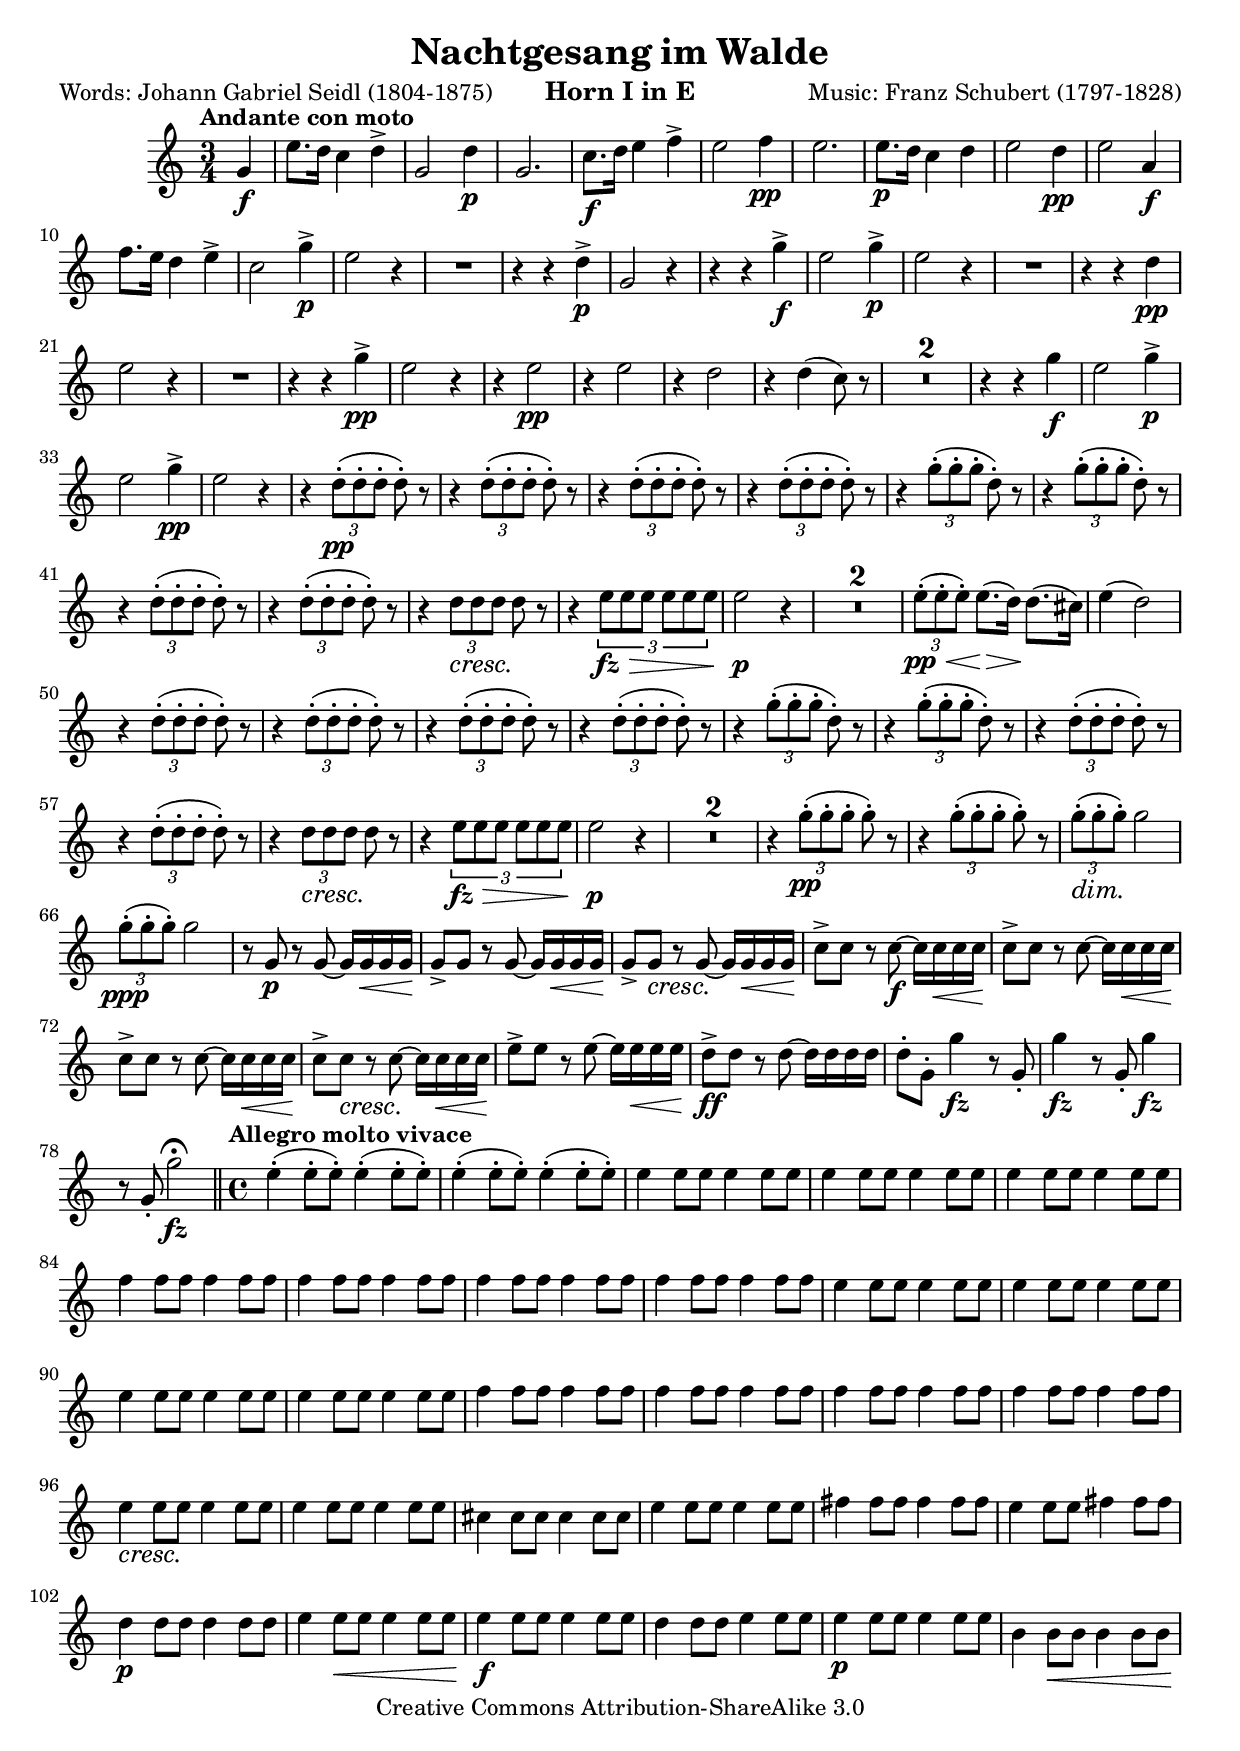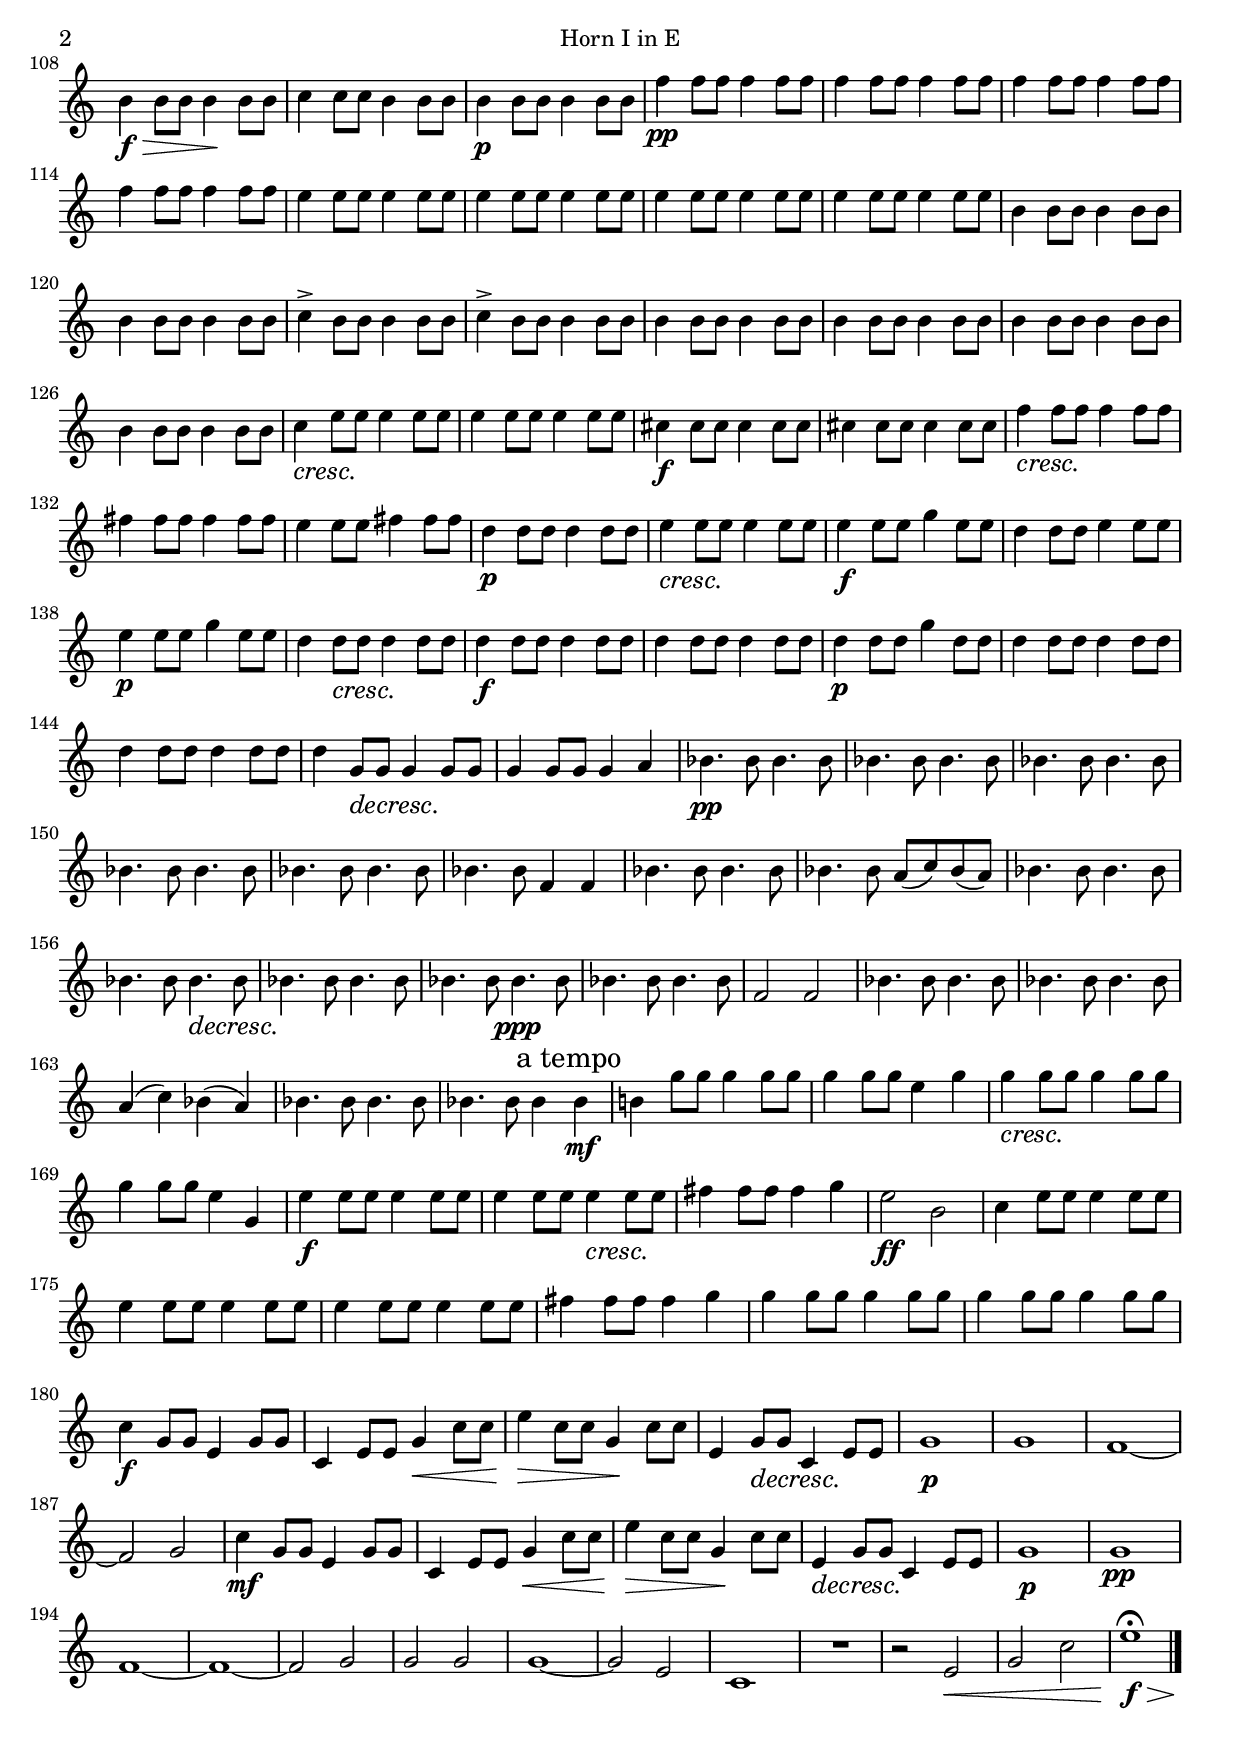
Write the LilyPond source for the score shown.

\version "2.13.43"

\include "defs.ily"
\version "2.13.42"

hornOne = \relative c''
{
  \transposition e
  g4\f |
  e'8. d16 c4 d-> |
  g,2 d'4\p |
  g,2. |
  c8.\f d16 e4 f-> |
  e2 f4\pp |
  e2. |
  e8.\p d16 c4 d |
  e2 d4\pp |
  e2 a,4\f |
  f'8. e16 d4 e-> |
  c2 g'4->\p |
  e2 r4 |
  R2. |
  r4 r d->\p |
  g,2 r4 |
  r r g'4->\f |
  e2 g4->\p |
  e2 r4 |
  R2. |
  r4 r d\pp | e2 r4 |
  R2. |
  r4 r g->\pp |
  e2 r4 |
  r e2\pp |
  r4 e2 |
  r4 d2 |
  r4 d( c8) r |
  R2.*2 |
  r4 r g'\f |
  e2 g4->\p |
  e2 g4->\pp |
  e2 r4 |
  r4 \times 2/3 {d8-.(\pp d-. d-.} d8-.) r |
  \repeat unfold 3 { r4 \times 2/3 {d8-.( d-. d-.} d8-.) r | }
  \repeat unfold 2 { r4 \times 2/3 {g8-.( g-. g-.} d8-.) r | }
  \repeat unfold 2 { r4 \times 2/3 {d8-.( d-. d-.} d8-.) r | }
  r4 \times 2/3 {d8\justCresc d d} d8 r |
  r4 \times 2/3 {e8\fz\> e e e e e} |
  e2\p r4 |
  R2.*2 |
  \times 2/3 {e8-.(\pp\< e-. e-.)} e8.(\> d16)\! d8.( cis16) |
  e4( d2) |
  \repeat unfold 4 { r4 \times 2/3 {d8-.( d-. d-.} d8-.) r | }
  \repeat unfold 2 { r4 \times 2/3 {g8-.( g-. g-.} d8-.) r | }
  \repeat unfold 2 { r4 \times 2/3 {d8-.( d-. d-.} d8-.) r | }
  r4 \times 2/3 {d8\justCresc d d} d8 r |
  r4 \times 2/3 {e8\fz\> e e e e e} |
  e2\p r4 |
  R2.*2 |
  r4 \times 2/3 {g8-.(\pp g-. g-.} g-.) r |
  r4 \times 2/3 {g8-.( g-. g-.} g-.) r |
  \times 2/3 {g8-.(\justDim g-. g-.)} g2 |
  \times 2/3 {g8-.(\ppp g-. g-.)} g2 |
  r8 g,\p r g~ g16 g\< g g |
  g8->\! g r g~ g16 g\< g g |
  g8->\! g\justCresc r g~ g16 g\< g g |
  c8->\! c r c~\f c16 c\< c c |
  c8->\! c r c~ c16 c\< c c |
  c8->\! c r c~ c16 c\< c c |
  c8->\! c\justCresc r c~ c16 c\< c c |
  e8->\! e r e~ e16 e\< e e |
  d8->\ff d r d~ d16 d d d |
  d8-. g,-. g'4\fz r8 g,-. |
  g'4\fz r8 g,-. g'4\fz |
  r8 g,-. g'2\fz\fermata |

  %4/4
  \repeat unfold 4 {e4-.( e8-. e-.)} |
  \repeat unfold 6 {e4 e8 e} |
  \repeat unfold 8 {f4 f8 f} |
  \repeat unfold 8 {e4 e8 e} |
  \repeat unfold 8 {f4 f8 f} |
  s1*0\justCresc \repeat unfold 4 {e4 e8 e} |
  \repeat unfold 2 {cis4 cis8 cis} |
  \repeat unfold 2 {e4 e8 e} |
  \repeat unfold 2 {fis4 fis8 fis} |
  e4 e8 e fis4 fis8 fis |
  d4\p d8 d d4 d8 d |
  e4 e8\< e e4 e8 e |
  e4\f e8 e e4 e8 e |
  d4 d8 d e4 e8 e |
  e4\p e8 e e4 e8 e |
  b4 b8\< b b4 b8 b |
  b4\f\> b8 b b4\! b8 b |
  c4 c8 c b4 b8 b |
  b4\p b8 b b4 b8 b |
  s1*0\pp \repeat unfold 8 {f'4 f8 f} |
  \repeat unfold 8 {e4 e8 e} |
  \repeat unfold 4 {b4 b8 b} |
  \repeat unfold 2 {c4-> b8 b b4 b8 b} |
  \repeat unfold 8 {b4 b8 b} |
  c4\justCresc e8 e e4 e8 e |
  e4 e8 e e4 e8 e |
  s1*0\f \repeat unfold 4 {cis4 cis8 cis} |
  s1*0\justCresc \repeat unfold 2 {f4 f8 f} |
  \repeat unfold 2 {fis4 fis8 fis} |
  e4 e8 e fis4 fis8 fis |
  d4\p d8 d d4 d8 d |
  e4\justCresc e8 e e4 e8 e |
  e4\f e8 e g4 e8 e |
  d4 d8 d e4 e8 e |
  e4\p e8 e g4 e8 e |
  d4 d8\justCresc d d4 d8 d |
  s1*0\f \repeat unfold 4 {d4 d8 d} |
  d4\p d8 d g4 d8 d |
  \repeat unfold 4 {d4 d8 d} |
  d4 g,8\justDecresc g g4 g8 g |
  g4 g8 g g4 a |

  %un poco ritard
  s1*0\pp \repeat unfold 10 {bes4. bes8} |
  bes4. bes8 f4 f |
  \repeat unfold 2 {bes4. bes8} |
  bes4. bes8 a( c) bes( a) |
  \repeat unfold 2 {bes4. bes8} |
  bes4. bes8 bes4.\justDecresc bes8 |
  \repeat unfold 2 {bes4. bes8} |
  bes4. bes8 bes4.\ppp bes8 |
  \repeat unfold 2 {bes4. bes8} |
  f2 f |
  \repeat unfold 4 {bes4. bes8} |
  a4( c) bes( a) |
  \repeat unfold 2 {bes4. bes8} |
  bes4. bes8 bes4

  %a tempo
  bes\mf |
  b g'8 g g4 g8 g |
  g4 g8 g e4 g |
  g4\justCresc g8 g g4 g8 g |
  g4 g8 g e4 g, |
  e'4\f e8 e e4 e8 e |
  e4 e8 e e4\justCresc e8 e |
  fis4 fis8 fis fis4 g |
  e2\ff b |
  c4 e8 e e4 e8 e |
  \repeat unfold 4 {e4 e8 e} |
  fis4 fis8 fis fis4 g |
  \repeat unfold 4 {g4 g8 g} |
  c,4\f g8 g e4 g8 g |
  c,4 e8 e g4\< c8 c |
  e4\> c8 c g4\! c8 c |
  e,4 g8\justDecresc g c,4 e8 e |
  g1\p |
  g |
  f~ |
  f2 g |
  c4\mf g8 g e4 g8 g |
  c,4 e8 e g4\< c8 c |
  e4\> c8 c g4\! c8 c |
  e,4\justDecresc g8 g c,4 e8 e |
  g1\p |
  g\pp |
  f~ |
  f~ |
  f2 g |
  g g |
  g1~ |
  g2 e |
  c1 |
  R1 |
  r2 e\< |
  g c |
  << {e1\fermata} {s2..\f\> s8\!} >> |
}


notes = \hornOne
instrument = "Horn I in E"

\version "2.13.43"

\include "header.ily"

\score
{
  \new Staff
  {
    << \notes \outline >>
  }
}

